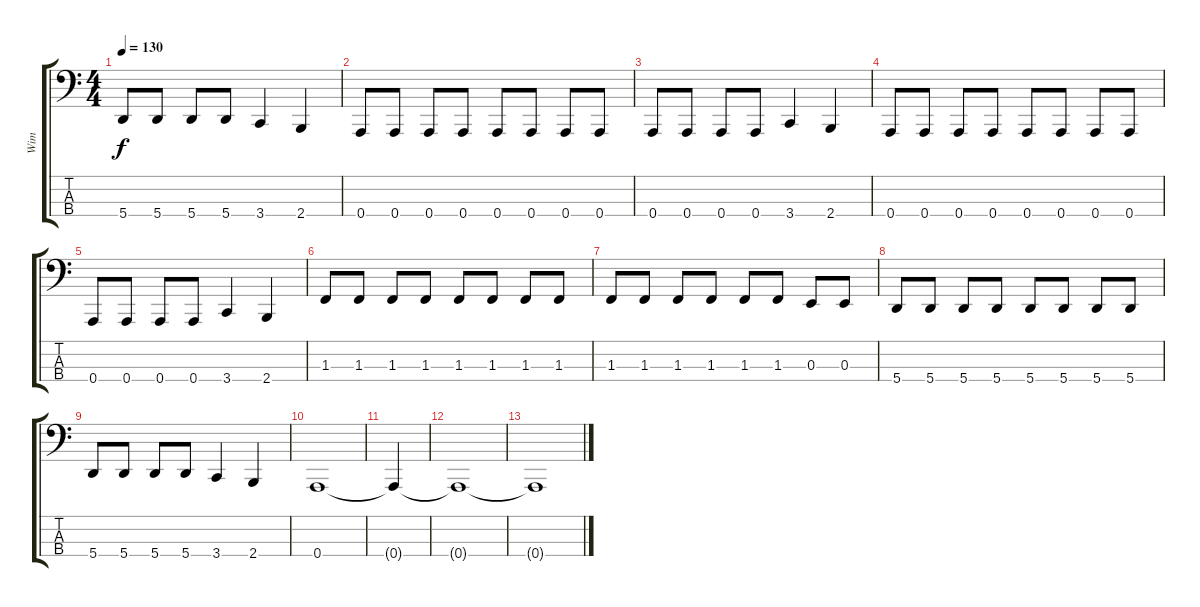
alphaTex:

\track ("Wim" "Wim") {instrument electricbasspick}
\staff {score tabs}
\tuning (D2 A1 E1 A0) {hide}
\ts (4 4)
\tempo 130
\clef f4
\ks c
5.4.8{dy f} 5.4.8 5.4.8 5.4.8 3.4.4 2.4.4 |
0.4.8 0.4.8 0.4.8 0.4.8 0.4.8 0.4.8 0.4.8 0.4.8 |
0.4.8 0.4.8 0.4.8 0.4.8 3.4.4 2.4.4 |
0.4.8 0.4.8 0.4.8 0.4.8 0.4.8 0.4.8 0.4.8 0.4.8 |
0.4.8 0.4.8 0.4.8 0.4.8 3.4.4 2.4.4 |
1.3.8 1.3.8 1.3.8 1.3.8 1.3.8 1.3.8 1.3.8 1.3.8 |
1.3.8 1.3.8 1.3.8 1.3.8 1.3.8 1.3.8 0.3.8 0.3.8 |
5.4.8 5.4.8 5.4.8 5.4.8 5.4.8 5.4.8 5.4.8 5.4.8 |
5.4.8 5.4.8 5.4.8 5.4.8 3.4.4 2.4.4 |
0.4.1 |
0.4{t}.4 |
0.4{t}.1 |
0.4{t}.1
